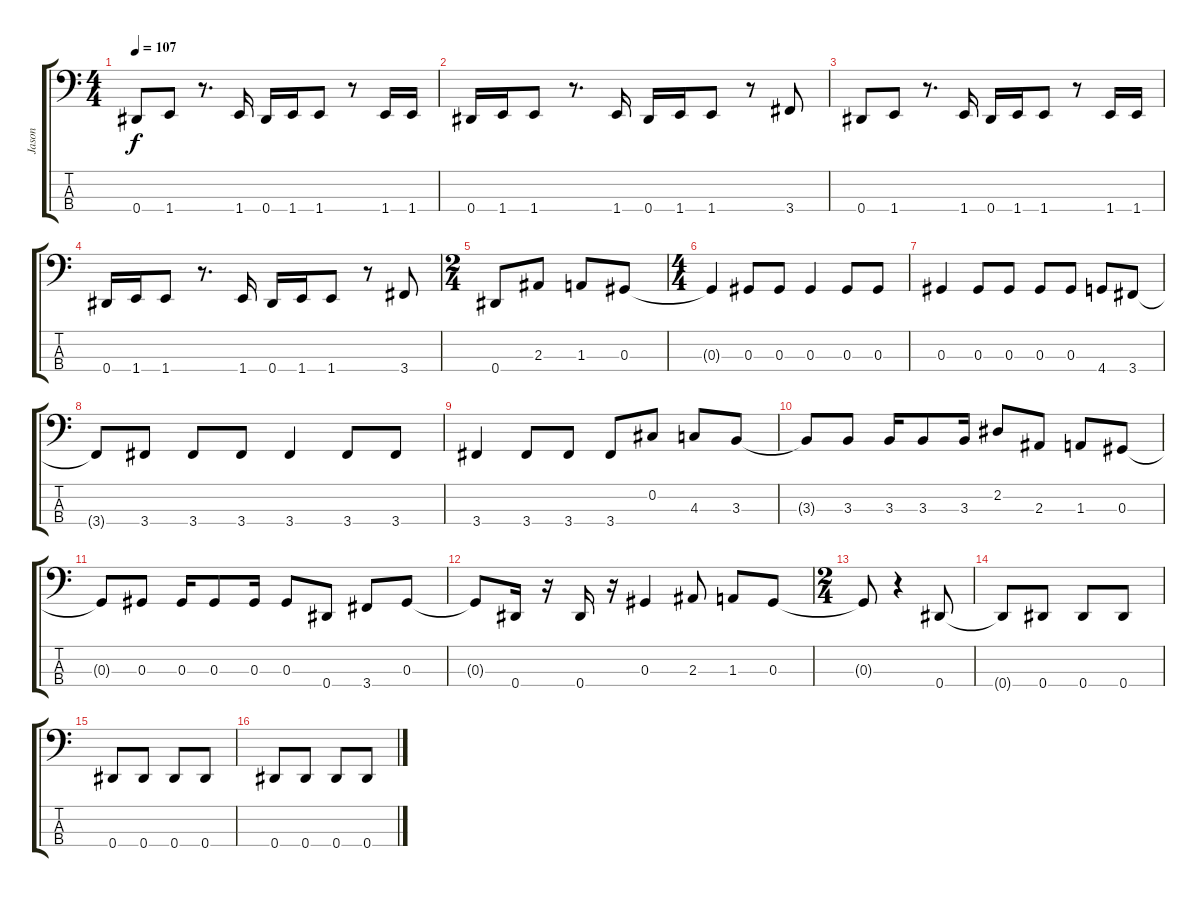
\track ("Jason" "Jason") {instrument electricbassfinger}
\staff {score tabs}
\tuning (Gb2 Db2 Ab1 Eb1) {hide}
\ts (4 4)
\tempo 107
\clef f4
\ks c
0.4.8{dy f} 1.4.8 r.8{d} 1.4.16 0.4.16 1.4.16 1.4.8 r.8 1.4.16 1.4.16 |
0.4.16 1.4.16 1.4.8 r.8{d} 1.4.16 0.4.16 1.4.16 1.4.8 r.8 3.4.8 |
0.4.8 1.4.8 r.8{d} 1.4.16 0.4.16 1.4.16 1.4.8 r.8 1.4.16 1.4.16 |
0.4.16 1.4.16 1.4.8 r.8{d} 1.4.16 0.4.16 1.4.16 1.4.8 r.8 3.4.8 |
\ts (2 4)
0.4.8 2.3.8 1.3.8 0.3.8 |
\ts (4 4)
0.3{t}.4 0.3.8 0.3.8 0.3.4 0.3.8 0.3.8 |
0.3.4 0.3.8 0.3.8 0.3.8 0.3.8 4.4.8 3.4.8 |
3.4{t}.8 3.4.8 3.4.8 3.4.8 3.4.4 3.4.8 3.4.8 |
3.4.4 3.4.8 3.4.8 3.4.8 0.2.8 4.3.8 3.3.8 |
3.3{t}.8 3.3.8 3.3.16 3.3.8 3.3.16 2.2.8 2.3.8 1.3.8 0.3.8 |
0.3{t}.8 0.3.8 0.3.16 0.3.8 0.3.16 0.3.8 0.4.8 3.4.8 0.3.8 |
0.3{t}.8 0.4.16 r.16 0.4.16 r.16 0.3.4 2.3.8 1.3.8 0.3.8 |
\ts (2 4)
0.3{t}.8 r.4 0.4.8 |
0.4{t}.8 0.4.8 0.4.8 0.4.8 |
0.4.8 0.4.8 0.4.8 0.4.8 |
0.4.8 0.4.8 0.4.8 0.4.8
